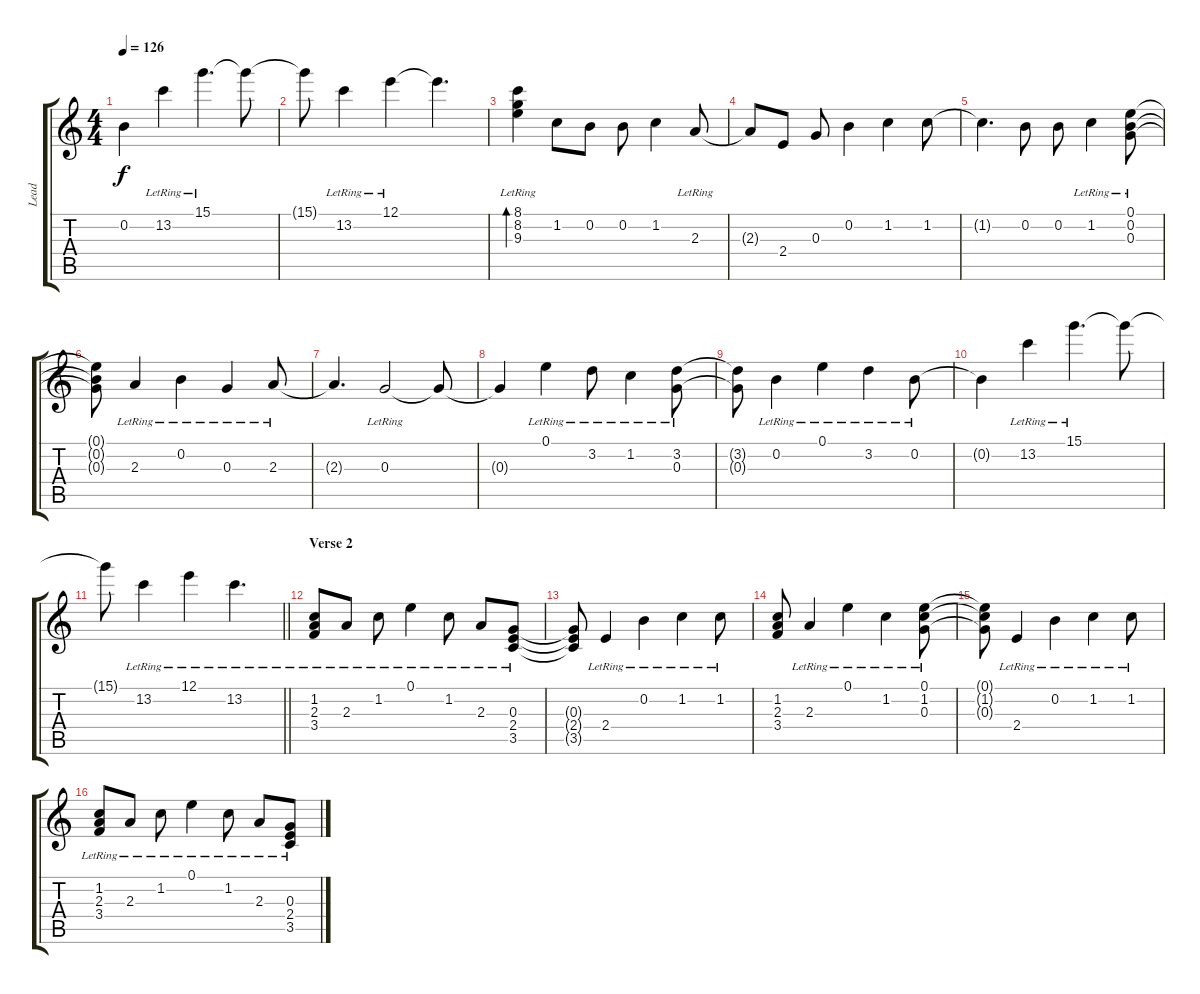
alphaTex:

\track ("Lead" "Lead") {instrument electricguitarclean}
\staff {score tabs}
\tuning (E4 B3 G3 D3 A2 E2) {hide}
\ts (4 4)
\tempo 126
\clef g2
\ks c
0.2{t}.4{dy f} 13.2{lr}.4{volume 16 instrument electricguitarclean} 15.1{lr}.4{d} 15.1{t}.8 |
15.1{t}.8 13.2{lr}.4{volume 16 instrument electricguitarclean} 12.1{lr}.4{volume 16} 12.1{t}.4{d} |
(8.1{lr} 8.2{lr} 9.3{lr}).4{bd 60 volume 13 instrument electricguitarclean} 1.2.8{volume 13 instrument electricguitarclean} 0.2.8 0.2.8 1.2.4 2.3{lr}.8 |
2.3{t}.8 2.4.8 0.3.8 0.2.4 1.2.4 1.2.8 |
1.2{t}.4{d} 0.2.8{volume 13 instrument electricguitarclean} 0.2.8 1.2{lr}.4 (0.1{lr} 0.2{lr} 0.3{lr}).8 |
(0.1{t} 0.2{t} 0.3{t}).8 2.3{lr}.4 0.2{lr}.4 0.3{lr}.4 2.3{lr}.8{volume 16 instrument electricguitarclean} |
2.3{t}.4{d} 0.3{lr}.2 0.3{t}.8 |
0.3{t}.4 0.1{lr}.4{volume 16 instrument electricguitarclean} 3.2{lr}.8 1.2{lr}.4 (3.2{lr} 0.3).8{volume 13 instrument electricguitarclean} |
(3.2{t} 0.3{t}).8 0.2{lr}.4{volume 13 instrument electricguitarclean} 0.1{lr}.4 3.2{lr}.4 0.2{lr}.8 |
0.2{t}.4 13.2{lr}.4{volume 16 instrument electricguitarclean} 15.1{lr}.4{d} 15.1{t}.8 |
\barLineRight lightlight
15.1{t}.8 13.2{lr}.4{volume 12 instrument electricguitarclean} 12.1{lr}.4{volume 16 instrument electricguitarclean} 13.2{lr}.4{d} |
\section ("" "Verse 2")
(1.2{lr} 2.3{lr} 3.4{lr}).8{volume 12 instrument electricguitarclean} 2.3{lr}.8{volume 16 instrument electricguitarclean} 1.2{lr}.8 0.1{lr}.4 1.2{lr}.8 2.3{lr}.8 (0.3{lr} 2.4{lr} 3.5{lr}).8 |
(0.3{t} 2.4{t} 3.5{t}).8 2.4{lr}.4 0.2{lr}.4 1.2{lr}.4 1.2{lr}.8{volume 8 instrument electricguitarclean} |
(1.2 2.3 3.4).8{volume 10 instrument electricguitarclean} 2.3{lr}.4{volume 9 instrument electricguitarclean} 0.1{lr}.4{volume 16 instrument electricguitarclean} 1.2{lr}.4{volume 10 instrument electricguitarclean} (0.1 1.2{lr} 0.3{lr}).8 |
(0.1{t} 1.2{t} 0.3{t}).8 2.4{lr}.4 0.2{lr}.4{volume 16 instrument electricguitarclean} 1.2{lr}.4 1.2{lr}.8{volume 8 instrument electricguitarclean} |
(1.2{lr} 2.3{lr} 3.4{lr}).8{volume 10 instrument electricguitarclean} 2.3{lr}.8{volume 16 instrument electricguitarclean} 1.2{lr}.8 0.1{lr}.4{volume 16 instrument electricguitarclean} 1.2{lr}.8 2.3{lr}.8{volume 10 instrument electricguitarclean} (0.3{lr} 2.4{lr} 3.5{lr}).8
